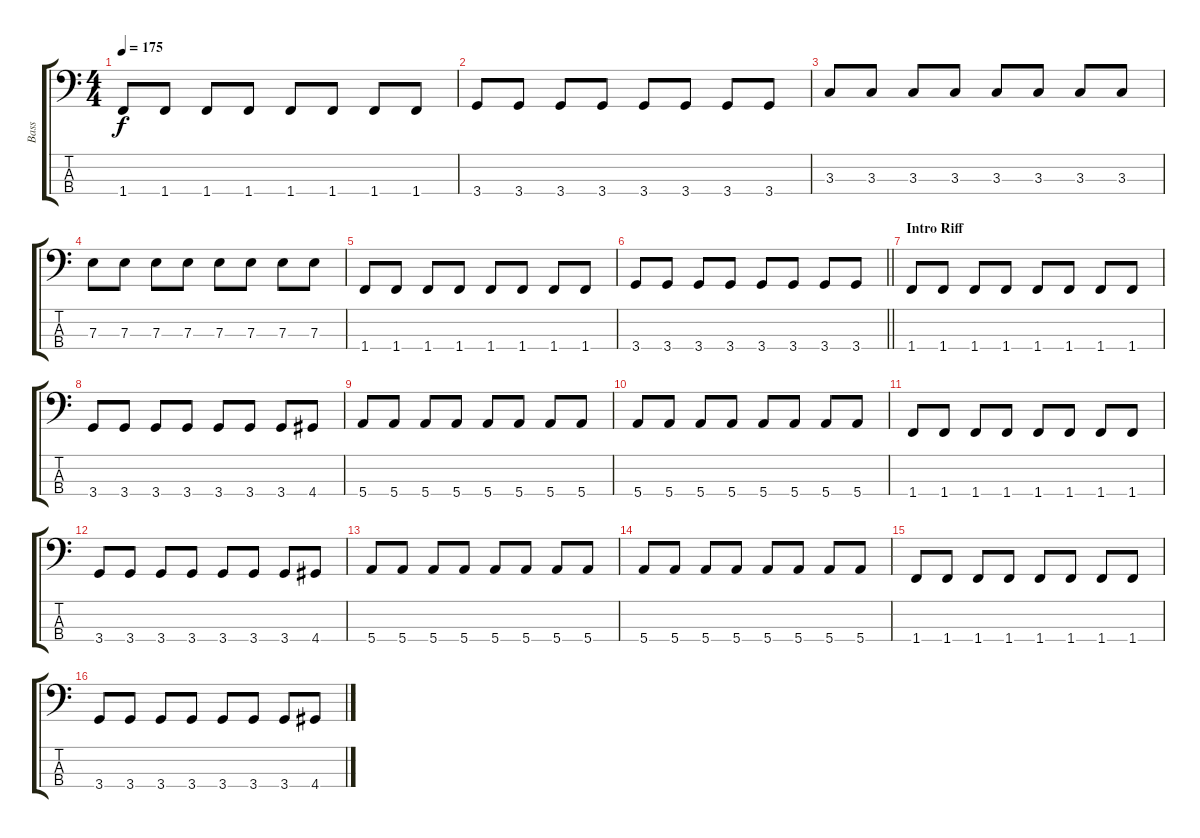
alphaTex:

\track ("Bass" "Bass") {instrument electricbasspick}
\staff {score tabs}
\tuning (G2 D2 A1 E1) {hide}
\ts (4 4)
\tempo 175
\clef f4
\ks c
1.4.8{dy f} 1.4.8 1.4.8 1.4.8 1.4.8 1.4.8 1.4.8 1.4.8 |
3.4.8 3.4.8 3.4.8 3.4.8 3.4.8 3.4.8 3.4.8 3.4.8 |
3.3.8 3.3.8 3.3.8 3.3.8 3.3.8 3.3.8 3.3.8 3.3.8 |
7.3.8 7.3.8 7.3.8 7.3.8 7.3.8 7.3.8 7.3.8 7.3.8 |
1.4.8 1.4.8 1.4.8 1.4.8 1.4.8 1.4.8 1.4.8 1.4.8 |
\barLineRight lightlight
3.4.8 3.4.8 3.4.8 3.4.8 3.4.8 3.4.8 3.4.8 3.4.8 |
\section ("" "Intro Riff")
1.4.8 1.4.8 1.4.8 1.4.8 1.4.8 1.4.8 1.4.8 1.4.8 |
3.4.8 3.4.8 3.4.8 3.4.8 3.4.8 3.4.8 3.4.8 4.4.8 |
5.4.8 5.4.8 5.4.8 5.4.8 5.4.8 5.4.8 5.4.8 5.4.8 |
5.4.8 5.4.8 5.4.8 5.4.8 5.4.8 5.4.8 5.4.8 5.4.8 |
1.4.8 1.4.8 1.4.8 1.4.8 1.4.8 1.4.8 1.4.8 1.4.8 |
3.4.8 3.4.8 3.4.8 3.4.8 3.4.8 3.4.8 3.4.8 4.4.8 |
5.4.8 5.4.8 5.4.8 5.4.8 5.4.8 5.4.8 5.4.8 5.4.8 |
5.4.8 5.4.8 5.4.8 5.4.8 5.4.8 5.4.8 5.4.8 5.4.8 |
1.4.8 1.4.8 1.4.8 1.4.8 1.4.8 1.4.8 1.4.8 1.4.8 |
3.4.8 3.4.8 3.4.8 3.4.8 3.4.8 3.4.8 3.4.8 4.4.8
